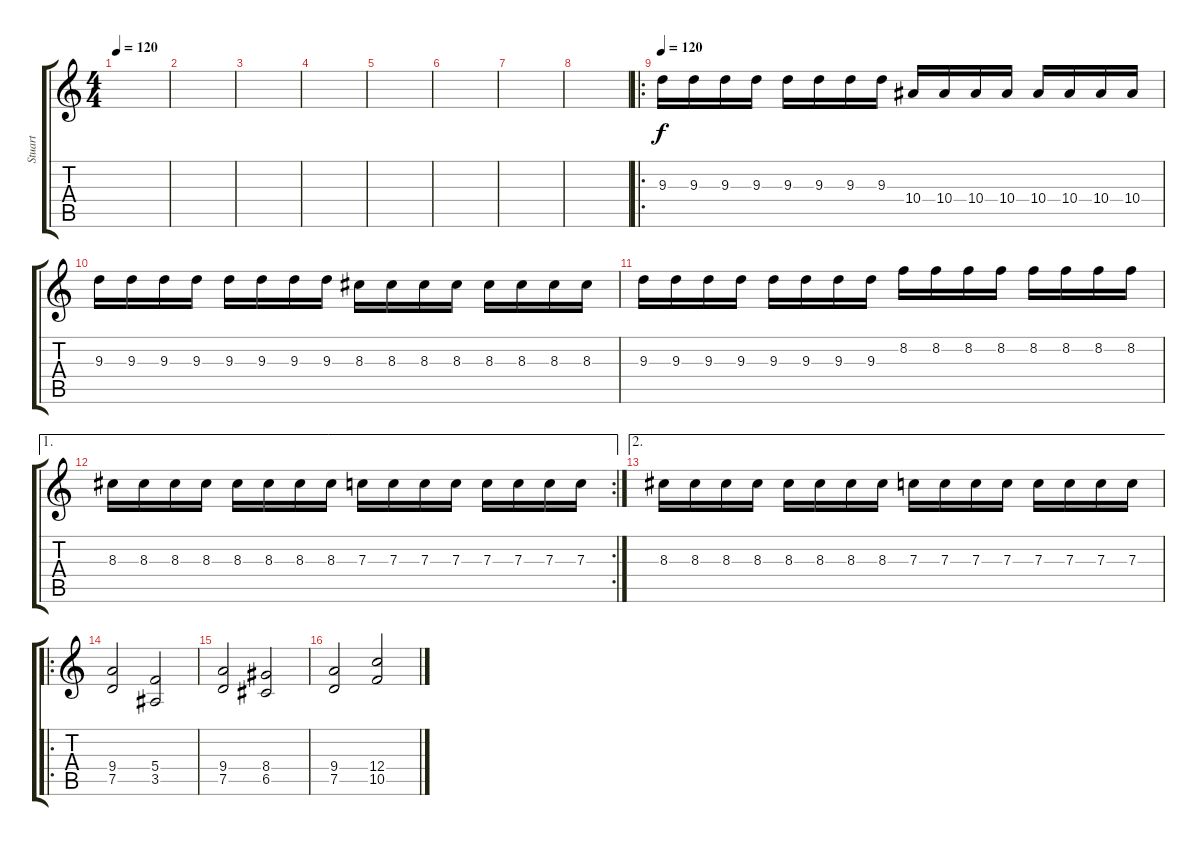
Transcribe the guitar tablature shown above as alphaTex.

\track ("Stuart" "Stuart") {instrument distortionguitar}
\staff {score tabs}
\tuning (D4 A3 F3 C3 G2 D2) {hide}
\ts (4 4)
\tempo 120
\clef g2
\ks c
|
|
|
|
|
|
|
|
\ro
\tempo 120
9.3.16{balance 16 instrument distortionguitar} 9.3.16 9.3.16 9.3.16 9.3.16 9.3.16 9.3.16 9.3.16 10.4.16 10.4.16 10.4.16 10.4.16 10.4.16 10.4.16 10.4.16 10.4.16 |
9.3.16 9.3.16 9.3.16 9.3.16 9.3.16 9.3.16 9.3.16 9.3.16 8.3.16 8.3.16 8.3.16 8.3.16 8.3.16 8.3.16 8.3.16 8.3.16 |
9.3.16 9.3.16 9.3.16 9.3.16 9.3.16 9.3.16 9.3.16 9.3.16 8.2.16 8.2.16 8.2.16 8.2.16 8.2.16 8.2.16 8.2.16 8.2.16 |
\ae 1
\rc 2
8.3.16 8.3.16 8.3.16 8.3.16 8.3.16 8.3.16 8.3.16 8.3.16 7.3.16 7.3.16 7.3.16 7.3.16 7.3.16 7.3.16 7.3.16 7.3.16 |
\ae 2
8.3.16 8.3.16 8.3.16 8.3.16 8.3.16 8.3.16 8.3.16 8.3.16 7.3.16 7.3.16 7.3.16 7.3.16 7.3.16 7.3.16 7.3.16 7.3.16 |
\ro
(9.4 7.5).2 (5.4 3.5).2 |
(9.4 7.5).2 (8.4 6.5).2 |
(9.4 7.5).2 (12.4 10.5).2
